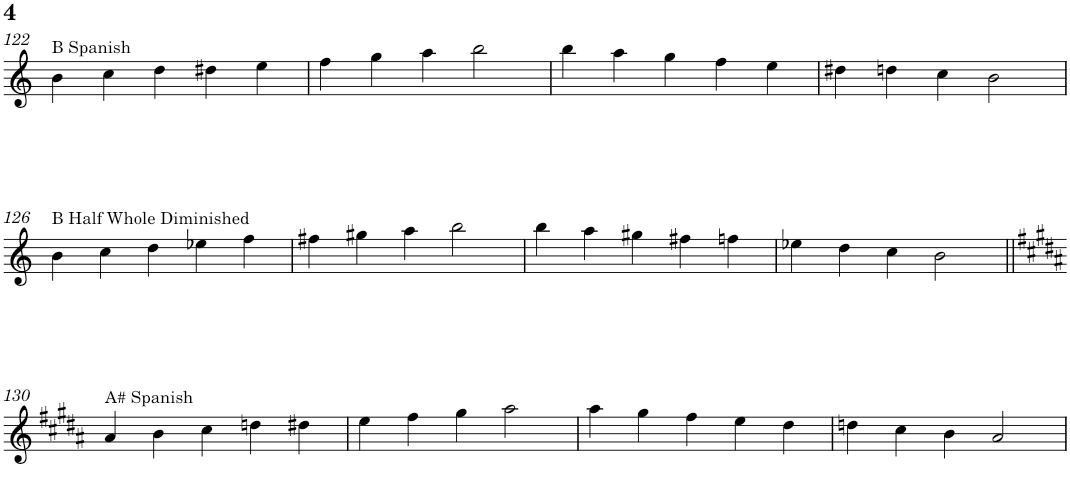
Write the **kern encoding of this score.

**kern
*part1
*staff1
*I"Alto Saxophone
*I'A. Sax.
!!LO:PB:g=z
*clefG2
*Trd5c9
*k[]
*M5/4
=122
!LO:TX:a:t=B Spanish
4b\
4cc\
4dd\
4dd#X\
4ee\
=123
4ff\
4gg\
4aa\
2bb\
=124
4bb\
4aa\
4gg\
4ff\
4ee\
=125
4dd#X\
4ddn\
4cc\
2b\
!!LO:LB:g=z
=126
!LO:TX:a:t=B Half Whole Diminished
4b\
4cc\
4dd\
4ee-X\
4ff\
=127
4ff#X\
4gg#X\
4aa\
2bb\
=128
4bb\
4aa\
4gg#X\
4ff#X\
4ffn\
=129
4ee-X\
4dd\
4cc\
2b\
!!LO:LB:g=z
=130||
*k[f#c#g#d#a#]
!LO:TX:a:t=A# Spanish
4a#/
4b\
4cc#\
4ddn\
4dd#X\
=131
4ee\
4ff#\
4gg#\
2aa#\
=132
4aa#\
4gg#\
4ff#\
4ee\
4dd#\
=133
4ddn\
4cc#\
4b\
2a#/
=
*-
